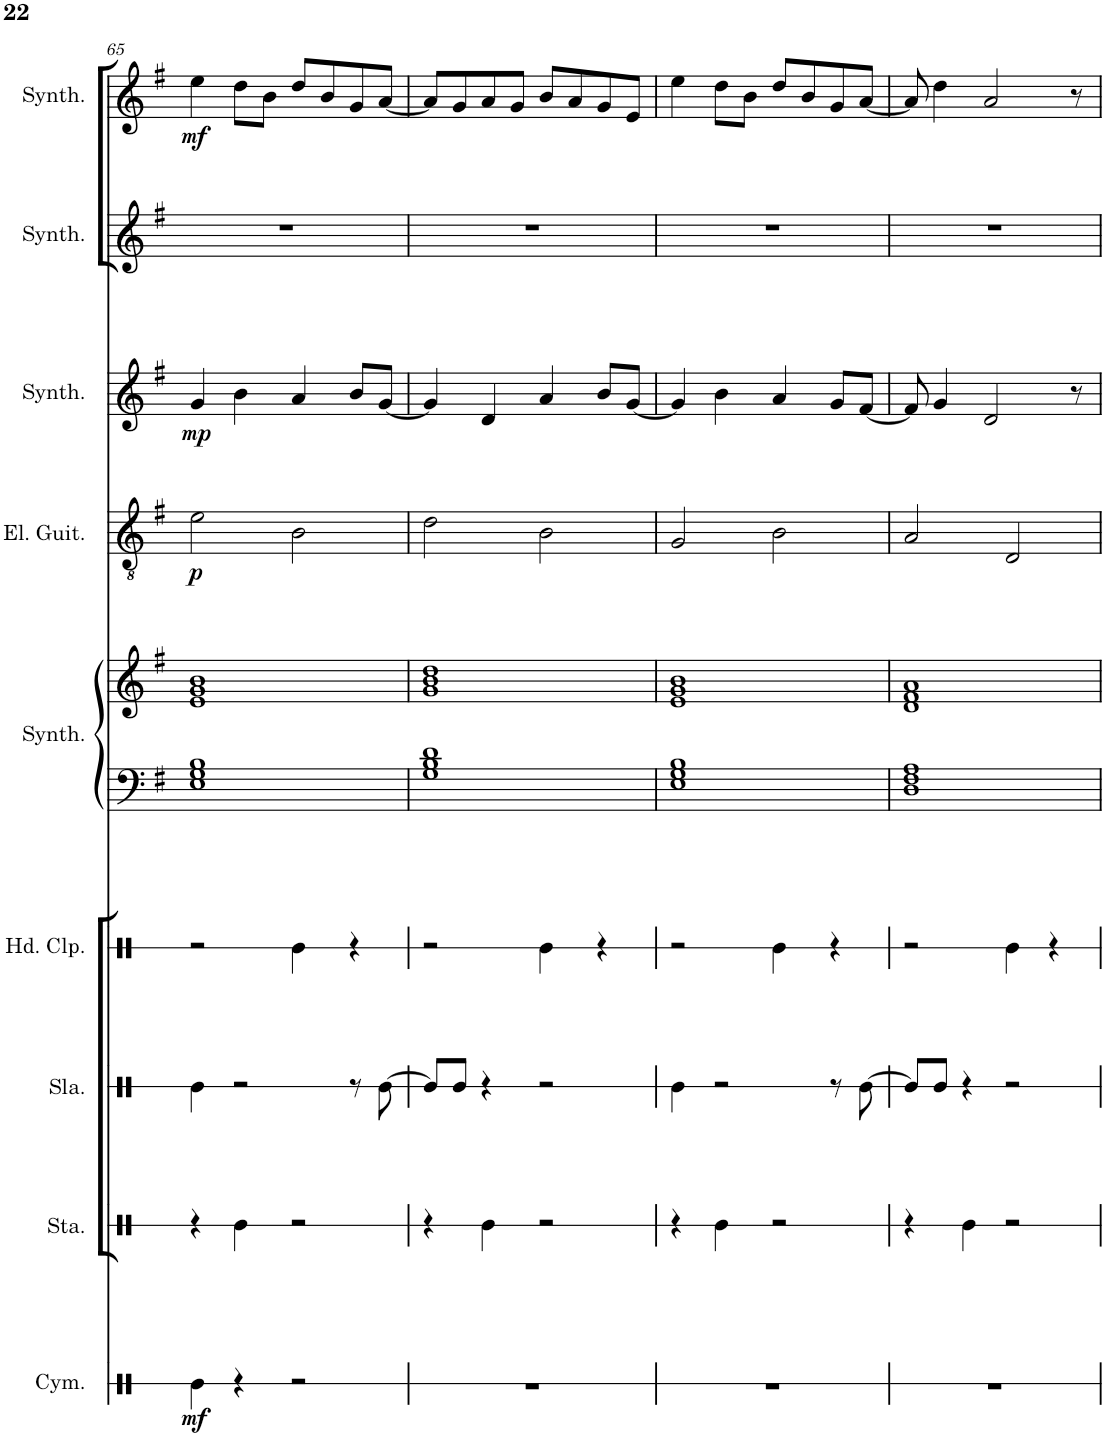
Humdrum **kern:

**kern	**dynam	**kern	**kern	**kern	**kern	**kern	**kern	**dynam	**kern	**dynam	**kern	**kern	**dynam
*part9	*part9	*part8	*part7	*part6	*part5	*part5	*part4	*part4	*part3	*part3	*part2	*part1	*part1
*staff10	*staff10	*staff9	*staff8	*staff7	*staff6	*staff5	*staff4	*staff4	*staff3	*staff3	*staff2	*staff1	*staff1
*I"Cymbal	*	*I"Stamp	*I"Slap	*I"Hand Clap	*I"Atmosphere Synthesizer	*	*I"Electric Guitar	*	*I"Pad Synthesizer	*	*I"Rain Synthesizer	*I"Square Synthesizer	*
*I'Cym.	*	*I'Sta.	*I'Sla.	*I'Hd. Clp.	*I'Synth.	*	*I'El. Guit.	*	*I'Synth.	*	*I'Synth.	*I'Synth.	*
!!LO:PB:g=z
*clefX	*	*clefX	*clefX	*clefX	*clefF4	*clefG2	*clefGv2	*	*clefG2	*	*clefG2	*clefG2	*
*k[]	*	*k[]	*k[]	*k[]	*k[f#]	*k[f#]	*k[f#]	*	*k[f#]	*	*k[f#]	*k[f#]	*
*M4/4	*	*M4/4	*M4/4	*M4/4	*M4/4	*M4/4	*M4/4	*	*M4/4	*	*M4/4	*M4/4	*
=65	=65	=65	=65	=65	=65	=65	=65	=65	=65	=65	=65	=65	=65
!	!LO:DY:b	!	!	!	!	!	!	!LO:DY:b	!	!LO:DY:b	!	!	!LO:DY:b
4Re\	mf	4r	4Re\	2r	1E 1G 1B	1e 1g 1b	2e\	p	4g/	mp	1r	4ee\	mf
4r	.	4Re\	2r	.	.	.	.	.	4b\	.	.	8dd\L	.
.	.	.	.	.	.	.	.	.	.	.	.	8b\J	.
2r	.	2r	.	4Re\	.	.	2B\	.	4a/	.	.	8dd/L	.
.	.	.	.	.	.	.	.	.	.	.	.	8b/	.
.	.	.	8r	4r	.	.	.	.	8b/L	.	.	8g/	.
.	.	.	[8Re\	.	.	.	.	.	[8g/J	.	.	[8a/J	.
=66	=66	=66	=66	=66	=66	=66	=66	=66	=66	=66	=66	=66	=66
1r	.	4r	8Re/L]	2r	1G 1B 1d	1g 1b 1dd	2d\	.	4g/]	.	1r	8a/L]	.
.	.	.	8Re/J	.	.	.	.	.	.	.	.	8g/	.
.	.	4Re\	4r	.	.	.	.	.	4d/	.	.	8a/	.
.	.	.	.	.	.	.	.	.	.	.	.	8g/J	.
.	.	2r	2r	4Re\	.	.	2B\	.	4a/	.	.	8b/L	.
.	.	.	.	.	.	.	.	.	.	.	.	8a/	.
.	.	.	.	4r	.	.	.	.	8b/L	.	.	8g/	.
.	.	.	.	.	.	.	.	.	[8g/J	.	.	8e/J	.
=67	=67	=67	=67	=67	=67	=67	=67	=67	=67	=67	=67	=67	=67
1r	.	4r	4Re\	2r	1E 1G 1B	1e 1g 1b	2G/	.	4g/]	.	1r	4ee\	.
.	.	4Re\	2r	.	.	.	.	.	4b\	.	.	8dd\L	.
.	.	.	.	.	.	.	.	.	.	.	.	8b\J	.
.	.	2r	.	4Re\	.	.	2B\	.	4a/	.	.	8dd/L	.
.	.	.	.	.	.	.	.	.	.	.	.	8b/	.
.	.	.	8r	4r	.	.	.	.	8g/L	.	.	8g/	.
.	.	.	[8Re\	.	.	.	.	.	[8f#/J	.	.	[8a/J	.
=68	=68	=68	=68	=68	=68	=68	=68	=68	=68	=68	=68	=68	=68
1r	.	4r	8Re/L]	2r	1D 1F# 1A	1d 1f# 1a	2A/	.	8f#/]	.	1r	8a/]	.
.	.	.	8Re/J	.	.	.	.	.	4g/	.	.	4dd\	.
.	.	4Re\	4r	.	.	.	.	.	.	.	.	.	.
.	.	.	.	.	.	.	.	.	2d/	.	.	2a/	.
.	.	2r	2r	4Re\	.	.	2D/	.	.	.	.	.	.
.	.	.	.	4r	.	.	.	.	.	.	.	.	.
.	.	.	.	.	.	.	.	.	8r	.	.	8r	.
=	=	=	=	=	=	=	=	=	=	=	=	=	=
*-	*-	*-	*-	*-	*-	*-	*-	*-	*-	*-	*-	*-	*-
